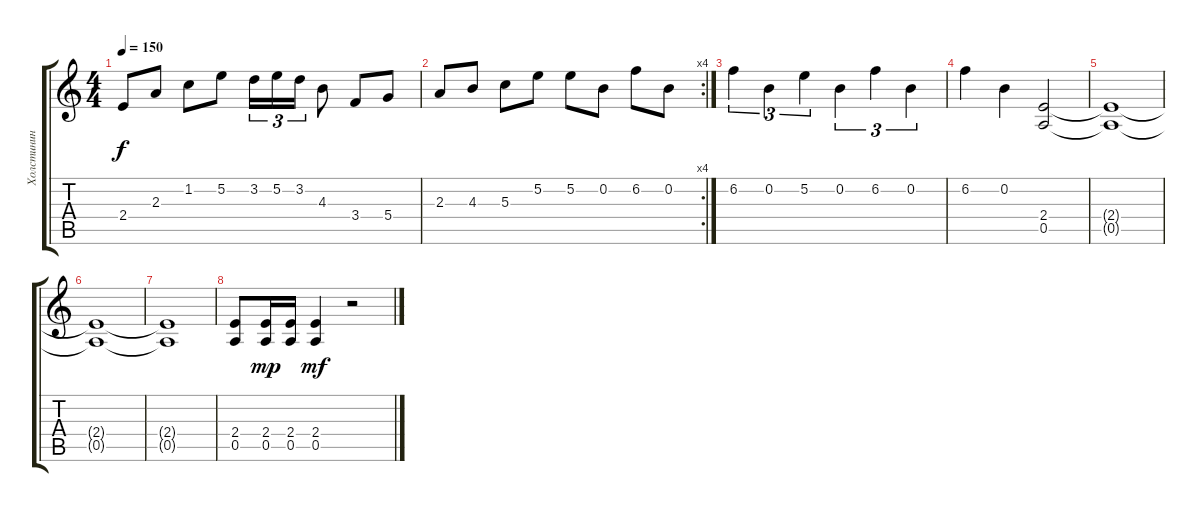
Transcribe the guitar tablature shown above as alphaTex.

\track ("Холстинин" "Холстинин") {instrument distortionguitar}
\staff {score tabs}
\tuning (E4 B3 G3 D3 A2 E2) {hide}
\ts (4 4)
\tempo 150
\clef g2
\ks c
2.4.8{dy f} 2.3.8 1.2.8 5.2.8 3.2.16{tu (3 2)} 5.2.16{tu (3 2)} 3.2.16{tu (3 2)} 4.3.8 3.4.8 5.4.8 |
\rc 4
2.3.8 4.3.8 5.3.8 5.2.8 5.2.8 0.2.8 6.2.8 0.2.8 |
6.2.4{tu (3 2)} 0.2.4{tu (3 2)} 5.2.4{tu (3 2)} 0.2.4{tu (3 2)} 6.2.4{tu (3 2)} 0.2.4{tu (3 2)} |
6.2.4 0.2.4 (2.4 0.5).2 |
(2.4{t} 0.5{t}).1 |
(2.4{t} 0.5{t}).1 |
(2.4{t} 0.5{t}).1 |
(2.4 0.5).8 (2.4 0.5).16{dy mp} (2.4 0.5).16 (2.4 0.5).4{dy mf} r.2
